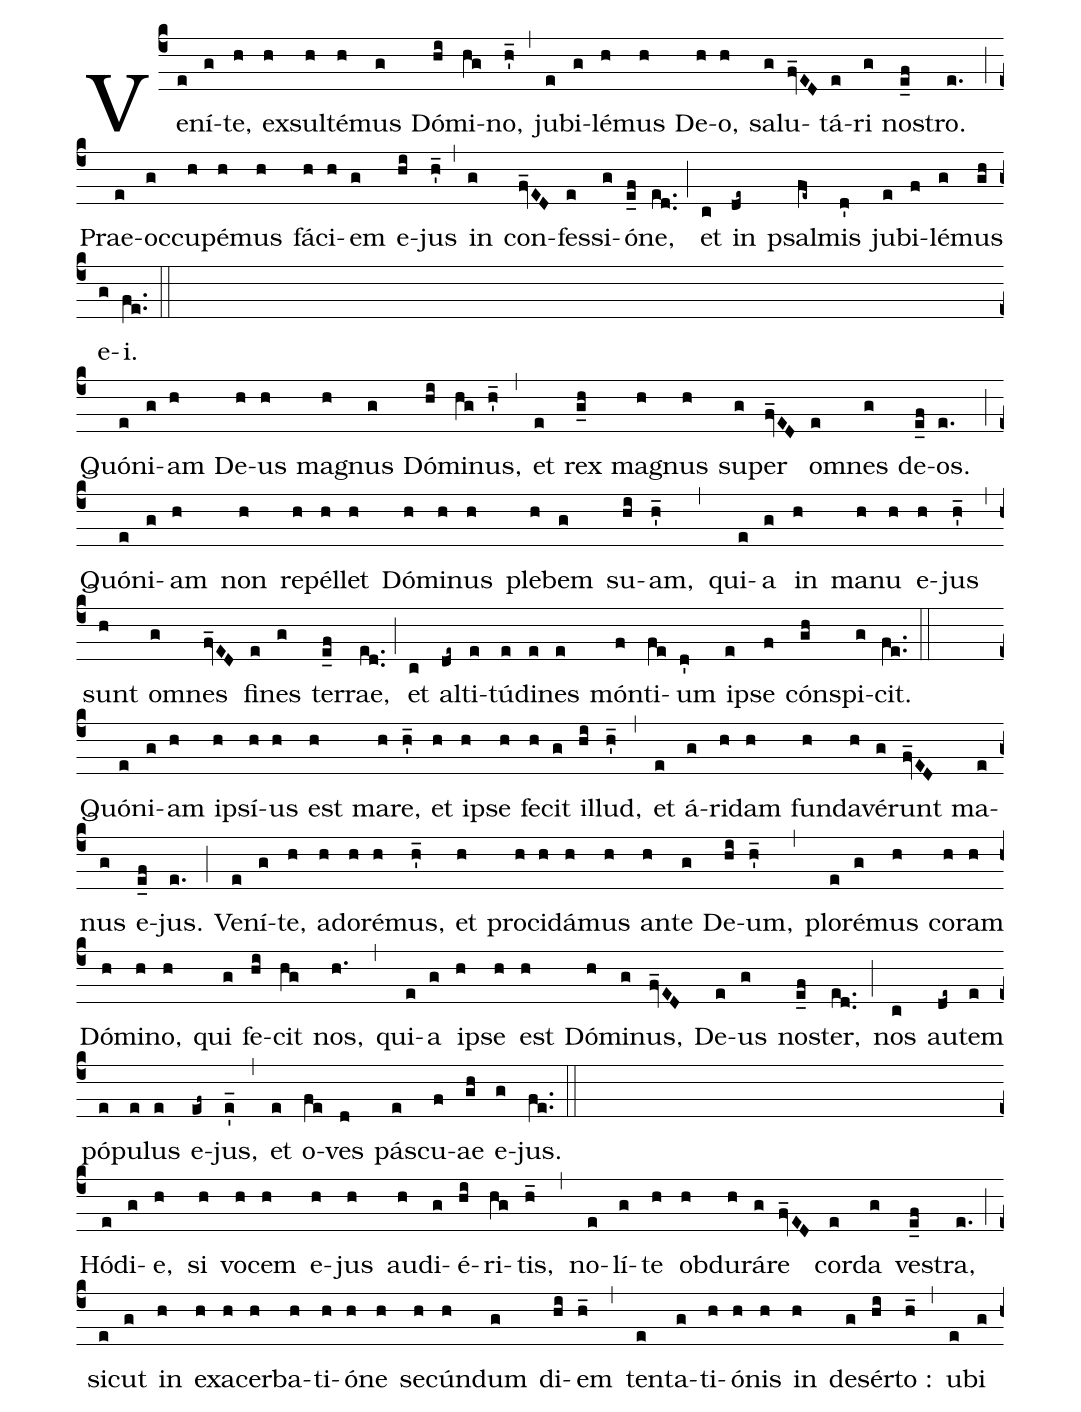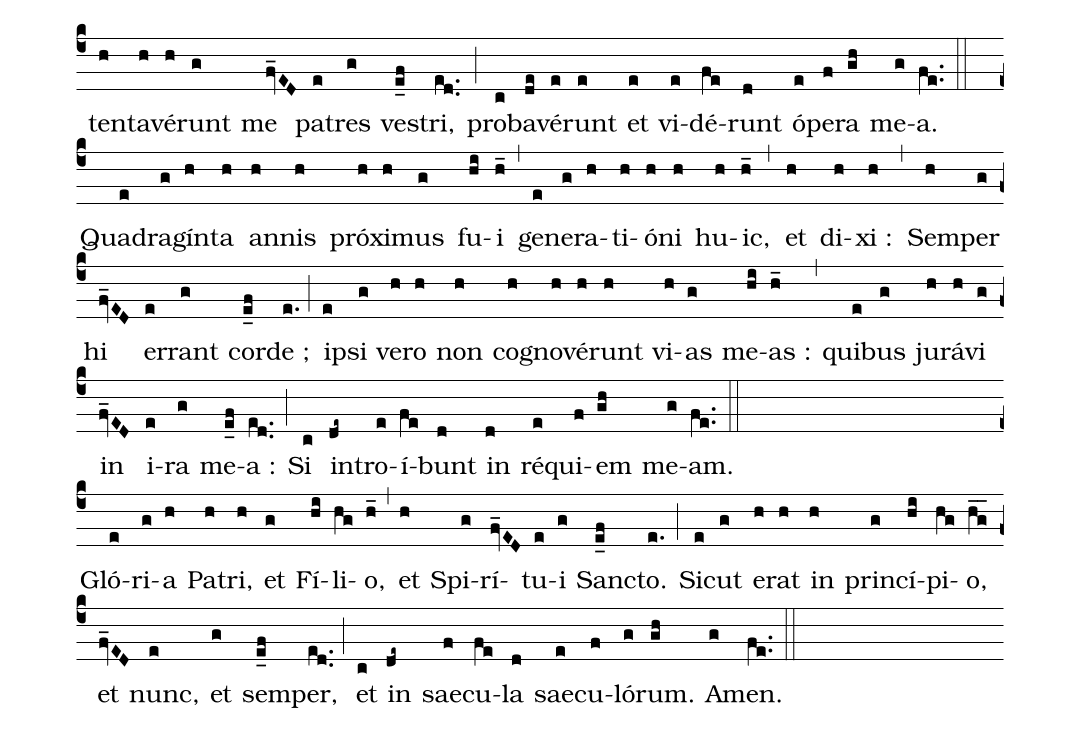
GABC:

%%
(c4)Ve(e)ní(g)te,(h) ex(h)sul(h)té(h)mus(g) Dó(hi)mi(hg)no,(h_') (,) ju(e)bi(g)lé(h)mus(h) De(h)o,(h) sa(g)lu(fv_ED)tá(e)ri(g) no(e_f)stro.(e.) (;) Prae(e)oc(g)cu(h)pé(h)mus(h) fá(h)ci(h)em(g) e(hi)jus(h_') (,) in(g) con(fv_ED)fes(e)si(g)ó(e_f)ne,(ed..) (;) et(c) in(de~) psal(fe~)mis(d') ju(e)bi(f)lé(g)mus(gh) e(g)i.(fe..::Z)

Quó(e)ni(g)am(h) De(h)us(h) ma(h)gnus(g) Dó(hi)mi(hg)nus,(h_') (,) et(e) rex(g_h) ma(h)gnus(h) su(g)per(fv_ED) om(e)nes(g) de(e_f)os.(e.) (;) Quó(e)ni(g)am(h) non(h) re(h)pél(h)let(h) Dó(h)mi(h)nus(h) ple(h)bem(g) su(hi)am,(h_') (,) qui(e)a(g) in(h) ma(h)nu(h) e(h)jus(h_') (,) sunt(h) om(g)nes(fv_ED) fi(e)nes(g) ter(e_f)rae,(ed..) (;) et(c) al(de~)ti(e)tú(e)di(e)nes(e) món(f)ti(fe)um(d') i(e)pse(f) cón(gh)spi(g)cit.(fe..::Z)

Quó(e)ni(g)am(h) i(h)psí(h)us(h) est(h) ma(h)re,(h_') et(h) i(h)pse(h) fe(h)cit(g) il(hi)lud,(h_') (,) et(e) á(g)ri(h)dam(h) fun(h)da(h)vé(g)runt(fv_ED) ma(e)nus(g) e(e_f)jus.(e.) (;) Ve(e)ní(g)te,(h) ad(h)o(h)ré(h)mus,(h_') et(h) pro(h)ci(h)dá(h)mus(h) an(h)te(g) De(hi)um,(h_') (,) plo(e)ré(g)mus(h) co(h)ram(h) Dó(h)mi(h)no,(h) qui(g) fe(hi)cit(hg) nos,(h.) (,) qui(e)a(g) i(h)pse(h) est(h) Dó(h)mi(g)nus,(fv_ED) De(e)us(g) no(e_f)ster,(ed..) (;) nos(c) au(de~)tem(e) pó(e)pu(e)lus(e) e(ef~)jus,(e_') (,) et(e) o(fe)ves(d) pá(e)scu(f)ae(gh) e(g)jus.(fe..::Z)

Hó(e)di(g)e,(h) si(h) vo(h)cem(h) e(h)jus(h) au(h)di(g)é(hi)ri(hg)tis,(h_) (,) no(e)lí(g)te(h) ob(h)du(h)rá(g)re(fv_ED) cor(e)da(g) ve(e_f)stra,(e.) (;) si(e)cut(g) in(h) ex(h)a(h)cer(h)ba(h)ti(h)ó(h)ne(h) se(h)cún(h)dum(g) di(hi)em(h_) (,) ten(e)ta(g)ti(h)ó(h)nis(h) in(h) de(g)sér(hi)to :(h_) (,) u(e)bi(g) ten(h)ta(h)vé(h)runt(g) me(fv_ED) pa(e)tres(g) ve(e_f)stri,(ed..) (;) pro(c)ba(de)vé(e)runt(e) et(e) vi(e)dé(fe)runt(d) ó(e)pe(f)ra(gh) me(g)a.(fe..::Z)

Qua(e)dra(g)gín(h)ta(h) an(h)nis(h) pró(h)xi(h)mus(g) fu(hi)i(h_) (,) ge(e)ne(g)ra(h)ti(h)ó(h)ni(h) hu(h)ic,(h_) (,) et(h) di(h)xi :(h) (,) Sem(h)per(g) hi(fv_ED) er(e)rant(g) cor(e_f)de ;(e.) (;) i(e)psi(g) ve(h)ro(h) non(h) co(h)gno(h)vé(h)runt(h) vi(h)as(g) me(hi)as :(h_) (,) qui(e)bus(g) ju(h)rá(h)vi(g) in(fv_ED) i(e)ra(g) me(e_f)a :(ed..) (;) Si(c) in(de~)tro(e)í(fe)bunt(d) in(d) ré(e)qui(f)em(gh) me(g)am.(fe..::Z)

Gló(e)ri(g)a(h) Pa(h)tri,(h) et(g) Fí(hi)li(hg)o,(h_) (,) et(h) Spi(g)rí(fv_ED)tu(e)i(g) San(e_f)cto.(e.) (;) Si(e)cut(g) e(h)rat(h) in(h) prin(g)cí(hi)pi(hg)o,(hg__) et(fv_ED) nunc,(e) et(g) sem(e_f)per,(ed..) (;) et(c) in(de~) sae(f)cu(fe)la(d) sae(e)cu(f)ló(g)rum.(gh) A(g)men.(fe..) (::)
